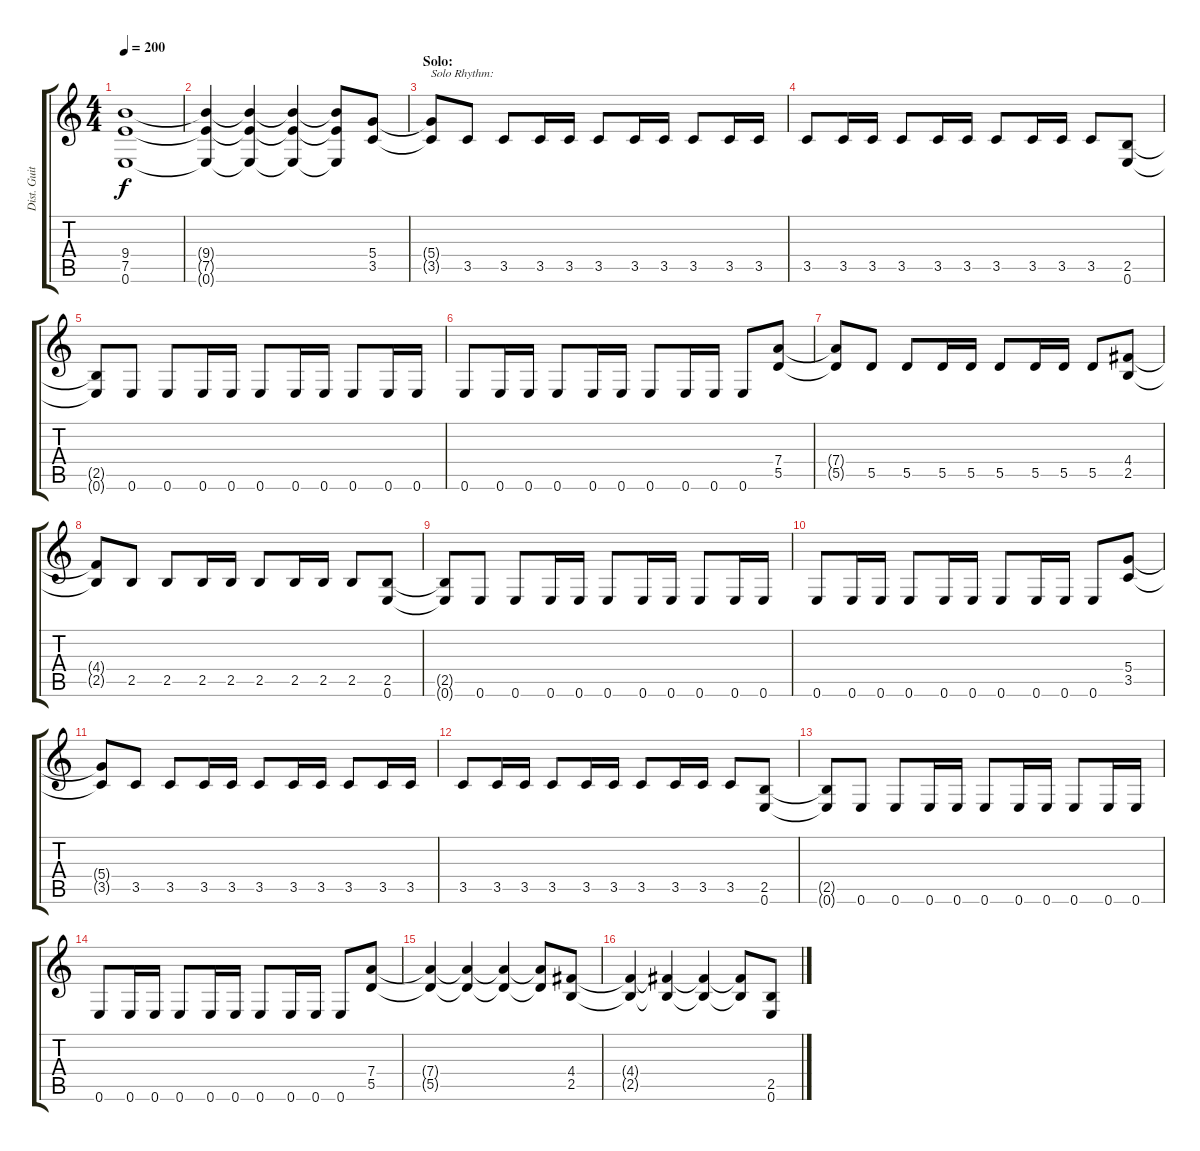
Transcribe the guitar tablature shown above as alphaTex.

\track ("Dist. Guitar 2" "Dist. Guit") {instrument distortionguitar}
\staff {score tabs}
\tuning (E4 B3 G3 D3 A2 E2) {hide}
\ts (4 4)
\tempo 200
\clef g2
\ks c
(9.4{t} 7.5{t} 0.6{t}).1{dy f} |
(9.4{t} 7.5{t} 0.6{t}).4 (9.4{t} 7.5{t} 0.6{t}).4 (9.4{t} 7.5{t} 0.6{t}).4 (9.4{t} 7.5{t} 0.6{t}).8 (5.4 3.5).8 |
\section ("" "Solo:")
(5.4{t} 3.5{t}).8{txt "Solo Rhythm:"} 3.5.8 3.5.8 3.5.16 3.5.16 3.5.8 3.5.16 3.5.16 3.5.8 3.5.16 3.5.16 |
3.5.8 3.5.16 3.5.16 3.5.8 3.5.16 3.5.16 3.5.8 3.5.16 3.5.16 3.5.8 (2.5 0.6).8 |
(2.5{t} 0.6{t}).8 0.6.8 0.6.8 0.6.16 0.6.16 0.6.8 0.6.16 0.6.16 0.6.8 0.6.16 0.6.16 |
0.6.8 0.6.16 0.6.16 0.6.8 0.6.16 0.6.16 0.6.8 0.6.16 0.6.16 0.6.8 (7.4 5.5).8 |
(7.4{t} 5.5{t}).8 5.5.8 5.5.8 5.5.16 5.5.16 5.5.8 5.5.16 5.5.16 5.5.8 (4.4 2.5).8 |
(4.4{t} 2.5{t}).8 2.5.8 2.5.8 2.5.16 2.5.16 2.5.8 2.5.16 2.5.16 2.5.8 (2.5 0.6).8 |
(2.5{t} 0.6{t}).8 0.6.8 0.6.8 0.6.16 0.6.16 0.6.8 0.6.16 0.6.16 0.6.8 0.6.16 0.6.16 |
0.6.8 0.6.16 0.6.16 0.6.8 0.6.16 0.6.16 0.6.8 0.6.16 0.6.16 0.6.8 (5.4 3.5).8 |
(5.4{t} 3.5{t}).8 3.5.8 3.5.8 3.5.16 3.5.16 3.5.8 3.5.16 3.5.16 3.5.8 3.5.16 3.5.16 |
3.5.8 3.5.16 3.5.16 3.5.8 3.5.16 3.5.16 3.5.8 3.5.16 3.5.16 3.5.8 (2.5 0.6).8 |
(2.5{t} 0.6{t}).8 0.6.8 0.6.8 0.6.16 0.6.16 0.6.8 0.6.16 0.6.16 0.6.8 0.6.16 0.6.16 |
0.6.8 0.6.16 0.6.16 0.6.8 0.6.16 0.6.16 0.6.8 0.6.16 0.6.16 0.6.8 (7.4 5.5).8 |
(7.4{t} 5.5{t}).4 (7.4{t} 5.5{t}).4 (7.4{t} 5.5{t}).4 (7.4{t} 5.5{t}).8 (4.4 2.5).8 |
(4.4{t} 2.5{t}).4 (4.4{t} 2.5{t}).4 (4.4{t} 2.5{t}).4 (4.4{t} 2.5{t}).8 (2.5 0.6).8
